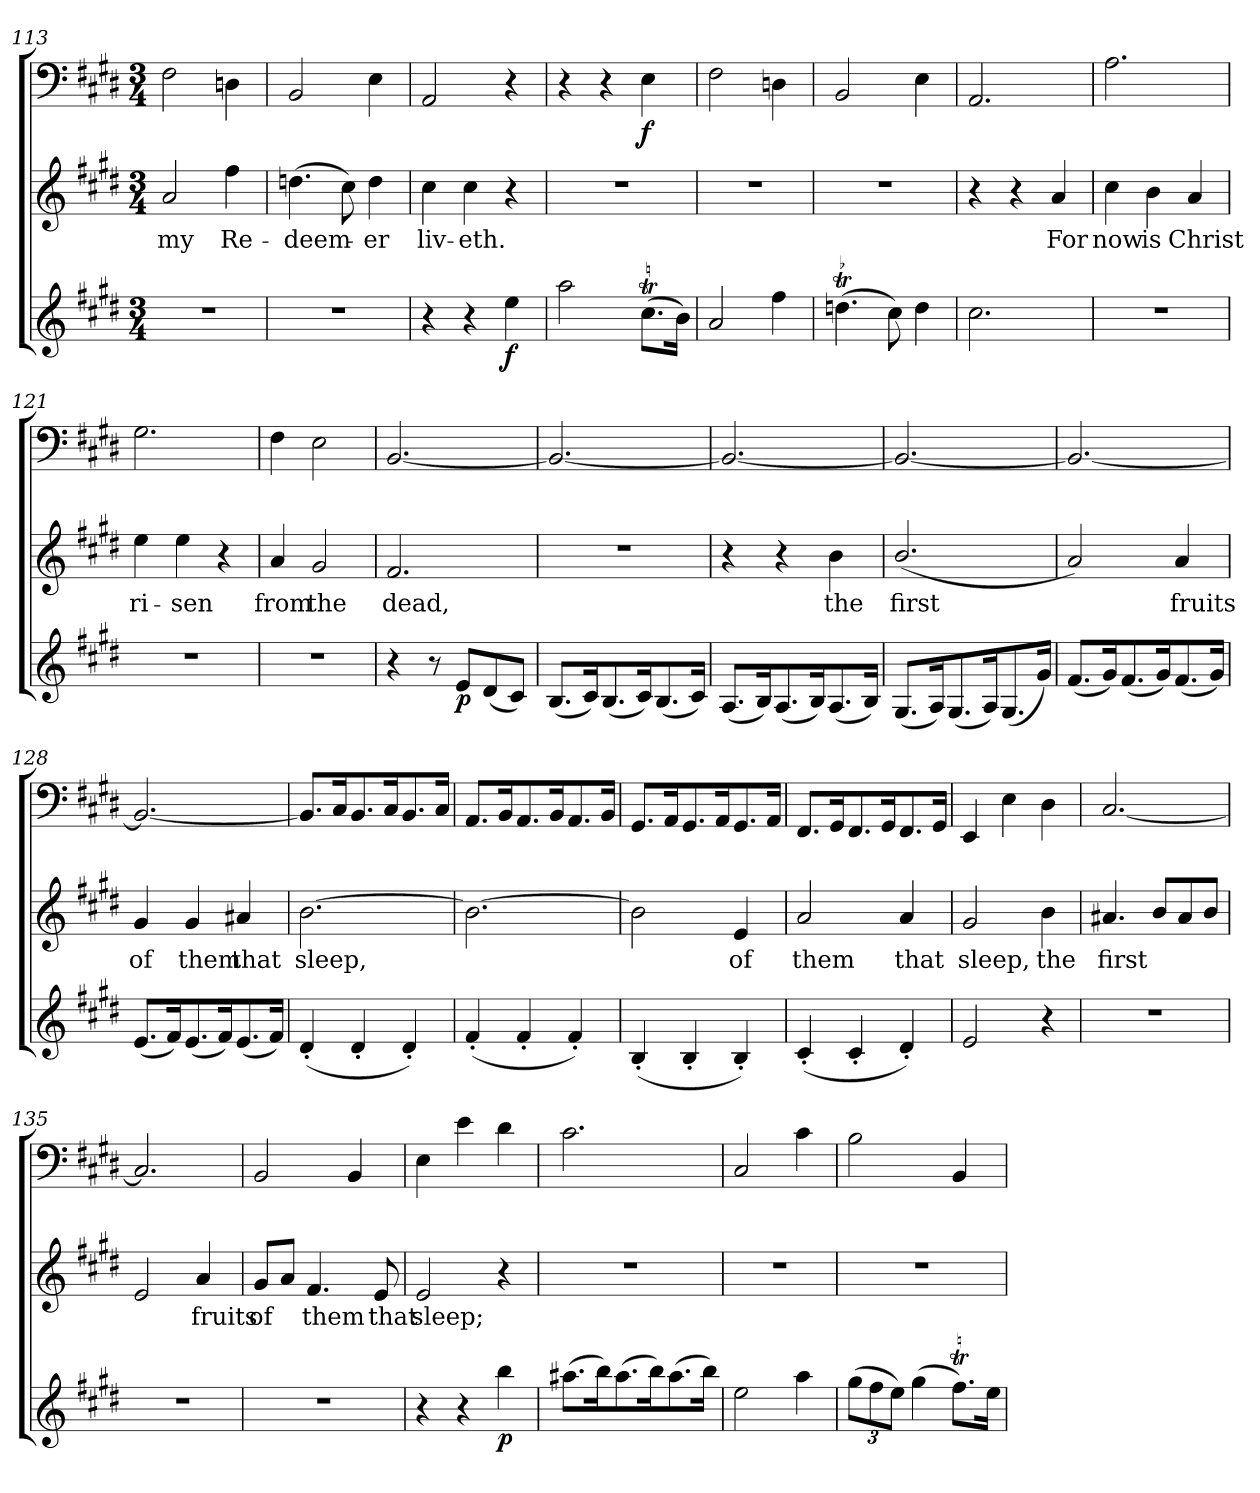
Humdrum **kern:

**kern	**dynam	**kern	**text	**kern	**dynam
*part3	*part3	*part2	*part2	*part1	*part1
*staff3	*staff3	*staff2	*staff2	*staff1	*staff1
*clefG2	*	*clefG2	*	*clefF4	*
*k[f#c#g#d#]	*	*k[f#c#g#d#]	*	*k[f#c#g#d#]	*
*E:	*	*E:	*	*E:	*
*M3/4	*	*M3/4	*	*M3/4	*
=113	=113	=113	=113	=113	=113
2.r	.	2a/	my	2F#\	.
.	.	4ff#\	Re-	4Dn\	.
=114	=114	=114	=114	=114	=114
2.r	.	(4.ddn\	-deem-	2BB/	.
.	.	8cc#\)	.	.	.
.	.	4dd\	-er	4E\	.
=115	=115	=115	=115	=115	=115
4r	.	4cc#\	liv-	2AA/	.
4r	.	4cc#\	-eth.	.	.
4ee\	f	4r	.	4r	.
=116	=116	=116	=116	=116	=116
2aa\	.	2.r	.	4r	.
.	.	.	.	4r	.
(8.cc#t\L	.	.	.	4E\	f
16b\Jk)	.	.	.	.	.
=117	=117	=117	=117	=117	=117
2a/	.	2.r	.	2F#\	.
4ff#\	.	.	.	4Dn\	.
=118	=118	=118	=118	=118	=118
!LO:TR:acc=-	!	!	!	!	!
(4.ddnt\	.	2.r	.	2BB/	.
8cc#\)	.	.	.	.	.
4dd\	.	.	.	4E\	.
=119	=119	=119	=119	=119	=119
2.cc#\	.	4r	.	2.AA/	.
.	.	4r	.	.	.
.	.	4a/	For	.	.
=120	=120	=120	=120	=120	=120
2.r	.	4cc#\	now	2.A\	.
.	.	4b\	is	.	.
.	.	4a/	Christ	.	.
=121	=121	=121	=121	=121	=121
2.r	.	4ee\	ri-	2.G#\	.
.	.	4ee\	-sen	.	.
.	.	4r	.	.	.
=122	=122	=122	=122	=122	=122
2.r	.	4a/	from	4F#\	.
.	.	2g#/	the	2E\	.
=123	=123	=123	=123	=123	=123
4r	.	2.f#/	dead,	[2.BB/	.
8r	.	.	.	.	.
8e/L	p	.	.	.	.
(8d#/	.	.	.	.	.
8c#/J)	.	.	.	.	.
=124	=124	=124	=124	=124	=124
(8.B/L	.	2.r	.	2.BB/_	.
16c#/K)	.	.	.	.	.
(8.B/	.	.	.	.	.
16c#/K)	.	.	.	.	.
(8.B/	.	.	.	.	.
16c#/Jk)	.	.	.	.	.
=125	=125	=125	=125	=125	=125
(8.A/L	.	4r	.	2.BB/_	.
16B/K)	.	.	.	.	.
(8.A/	.	4r	.	.	.
16B/K)	.	.	.	.	.
(8.A/	.	4b\	the	.	.
16B/Jk)	.	.	.	.	.
=126	=126	=126	=126	=126	=126
(8.G#/L	.	(2.b/	first	2.BB/_	.
16A/K)	.	.	.	.	.
(8.G#/	.	.	.	.	.
16A/K)	.	.	.	.	.
(8.G#/	.	.	.	.	.
16g#/Jk)	.	.	.	.	.
=127	=127	=127	=127	=127	=127
(8.f#/L	.	2a/)	.	2.BB/_	.
16g#/K)	.	.	.	.	.
(8.f#/	.	.	.	.	.
16g#/K)	.	.	.	.	.
(8.f#/	.	4a/	fruits	.	.
16g#/Jk)	.	.	.	.	.
=128	=128	=128	=128	=128	=128
(8.e/L	.	4g#/	of	2.BB/_	.
16f#/K)	.	.	.	.	.
(8.e/	.	4g#/	them	.	.
16f#/K)	.	.	.	.	.
(8.e/	.	4a#X/	that	.	.
16f#/Jk)	.	.	.	.	.
=129	=129	=129	=129	=129	=129
(4d#'/	.	[2.b\	sleep,	8.BB/L]	.
.	.	.	.	16C#/K	.
4d#'/	.	.	.	8.BB/	.
.	.	.	.	16C#/K	.
4d#'/)	.	.	.	8.BB/	.
.	.	.	.	16C#/Jk	.
=130	=130	=130	=130	=130	=130
(4f#'/	.	2.b\_	.	8.AA/L	.
.	.	.	.	16BB/K	.
4f#'/	.	.	.	8.AA/	.
.	.	.	.	16BB/K	.
4f#'/)	.	.	.	8.AA/	.
.	.	.	.	16BB/Jk	.
=131	=131	=131	=131	=131	=131
(4B'/	.	2b\]	.	8.GG#/L	.
.	.	.	.	16AA/K	.
4B'/	.	.	.	8.GG#/	.
.	.	.	.	16AA/K	.
4B'/)	.	4e/	of	8.GG#/	.
.	.	.	.	16AA/Jk	.
=132	=132	=132	=132	=132	=132
(4c#'/	.	2a/	them	8.FF#/L	.
.	.	.	.	16GG#/K	.
4c#'/	.	.	.	8.FF#/	.
.	.	.	.	16GG#/K	.
4d#'/)	.	4a/	that	8.FF#/	.
.	.	.	.	16GG#/Jk	.
=133	=133	=133	=133	=133	=133
2e/	.	2g#/	sleep,	4EE/	.
.	.	.	.	4E\	.
4r	.	4b\	the	4D#\	.
=134	=134	=134	=134	=134	=134
2.r	.	4.a#X/	first	[2.C#/	.
.	.	8b/L	.	.	.
.	.	8a#/	.	.	.
.	.	8b/J	.	.	.
=135	=135	=135	=135	=135	=135
2.r	.	2e/	.	2.C#/]	.
.	.	4a/	fruits	.	.
=136	=136	=136	=136	=136	=136
2.r	.	8g#/L	of	2BB/	.
.	.	8a/J	.	.	.
.	.	4.f#/	them	.	.
.	.	.	.	4BB/	.
.	.	8e/	that	.	.
=137	=137	=137	=137	=137	=137
4r	.	2e/	sleep;	4E\	.
4r	.	.	.	4e\	.
4bb\	p	4r	.	4d#\	.
=138	=138	=138	=138	=138	=138
(8.aa#X\L	.	2.r	.	2.c#\	.
16bb\K)	.	.	.	.	.
(8.aa#\	.	.	.	.	.
16bb\K)	.	.	.	.	.
(8.aa#\	.	.	.	.	.
16bb\Jk)	.	.	.	.	.
=139	=139	=139	=139	=139	=139
2ee\	.	2.r	.	2C#/	.
4aa\	.	.	.	4c#\	.
=140	=140	=140	=140	=140	=140
(12gg#\L	.	2.r	.	2B\	.
12ff#\	.	.	.	.	.
12ee\J)	.	.	.	.	.
(4gg#\	.	.	.	.	.
8.ff#t\L)	.	.	.	4BB/	.
16ee\Jk	.	.	.	.	.
=	=	=	=	=	=
*-	*-	*-	*-	*-	*-
